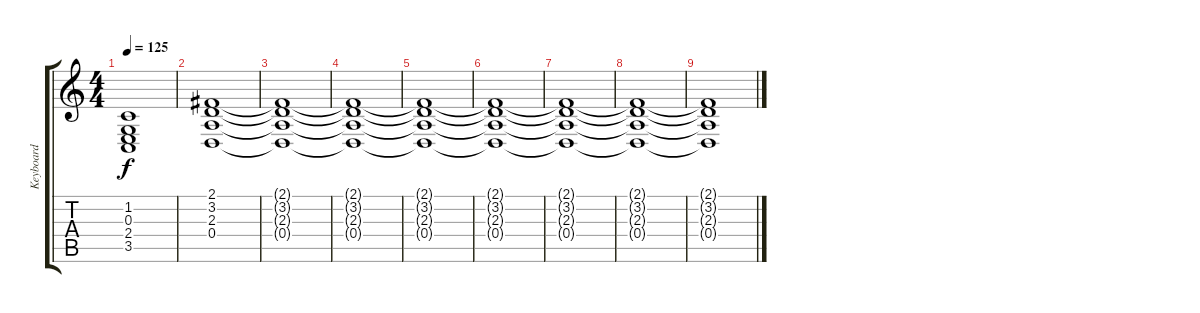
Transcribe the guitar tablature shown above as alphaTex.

\track ("Keyboard" "Keyboard") {instrument stringensemble1}
\staff {score tabs}
\tuning (E4 B3 G3 D3 A2 E2) {hide}
\ts (4 4)
\tempo 125
\clef g2
\ks c
(1.2 0.3 2.4 3.5).1{dy f} |
(2.1 3.2 2.3 0.4).1 |
(2.1{t} 3.2{t} 2.3{t} 0.4{t}).1 |
(2.1{t} 3.2{t} 2.3{t} 0.4{t}).1 |
(2.1{t} 3.2{t} 2.3{t} 0.4{t}).1 |
(2.1{t} 3.2{t} 2.3{t} 0.4{t}).1 |
(2.1{t} 3.2{t} 2.3{t} 0.4{t}).1 |
(2.1{t} 3.2{t} 2.3{t} 0.4{t}).1{volume 0} |
(2.1{t} 3.2{t} 2.3{t} 0.4{t}).1
